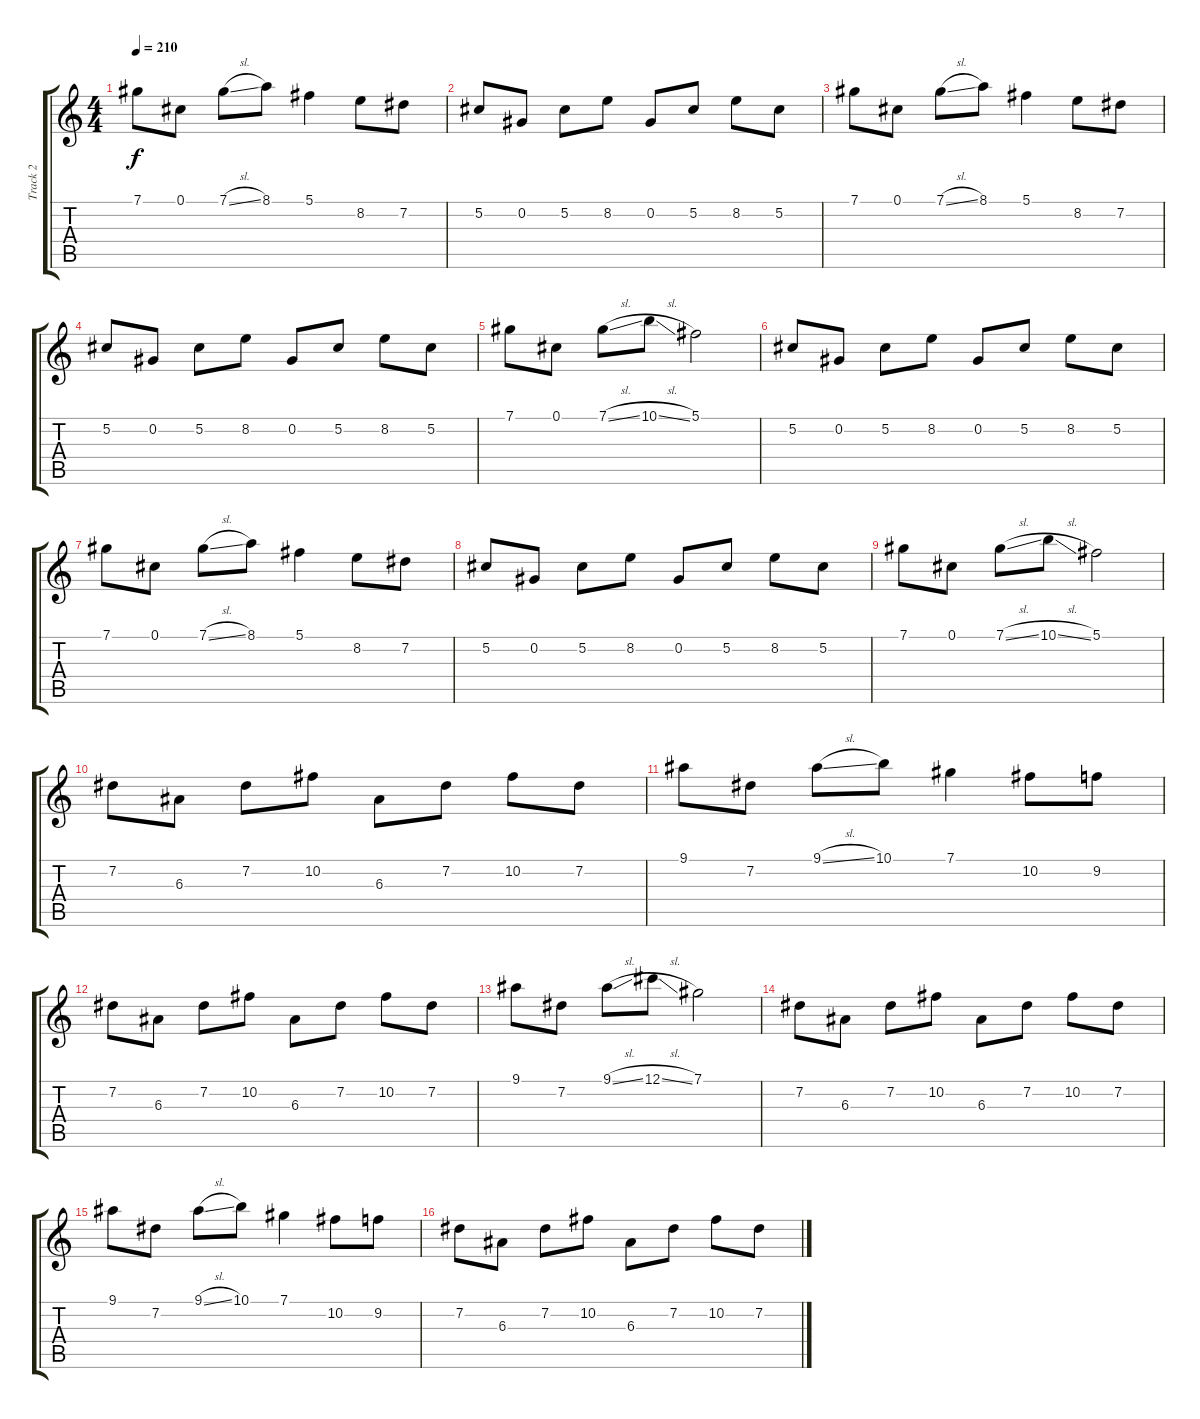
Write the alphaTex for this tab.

\track ("Track 2" "Track 2") {instrument distortionguitar}
\staff {score tabs}
\tuning (Db4 Ab3 E3 B2 Gb2 Db2) {hide}
\ts (4 4)
\tempo 210
\clef g2
\ks c
7.1.8{dy f} 0.1.8 7.1{sl}.8 8.1.8 5.1.4 8.2.8 7.2.8 |
5.2.8 0.2.8 5.2.8 8.2.8 0.2.8 5.2.8 8.2.8 5.2.8 |
7.1.8 0.1.8 7.1{sl}.8 8.1.8 5.1.4 8.2.8 7.2.8 |
5.2.8 0.2.8 5.2.8 8.2.8 0.2.8 5.2.8 8.2.8 5.2.8 |
7.1.8 0.1.8 7.1{sl}.8 10.1{sl}.8 5.1.2 |
5.2.8 0.2.8 5.2.8 8.2.8 0.2.8 5.2.8 8.2.8 5.2.8 |
7.1.8 0.1.8 7.1{sl}.8 8.1.8 5.1.4 8.2.8 7.2.8 |
5.2.8 0.2.8 5.2.8 8.2.8 0.2.8 5.2.8 8.2.8 5.2.8 |
7.1.8 0.1.8 7.1{sl}.8 10.1{sl}.8 5.1.2 |
7.2.8 6.3.8 7.2.8 10.2.8 6.3.8 7.2.8 10.2.8 7.2.8 |
9.1.8 7.2.8 9.1{sl}.8 10.1.8 7.1.4 10.2.8 9.2.8 |
7.2.8 6.3.8 7.2.8 10.2.8 6.3.8 7.2.8 10.2.8 7.2.8 |
9.1.8 7.2.8 9.1{sl}.8 12.1{sl}.8 7.1.2 |
7.2.8 6.3.8 7.2.8 10.2.8 6.3.8 7.2.8 10.2.8 7.2.8 |
9.1.8 7.2.8 9.1{sl}.8 10.1.8 7.1.4 10.2.8 9.2.8 |
7.2.8 6.3.8 7.2.8 10.2.8 6.3.8 7.2.8 10.2.8 7.2.8
